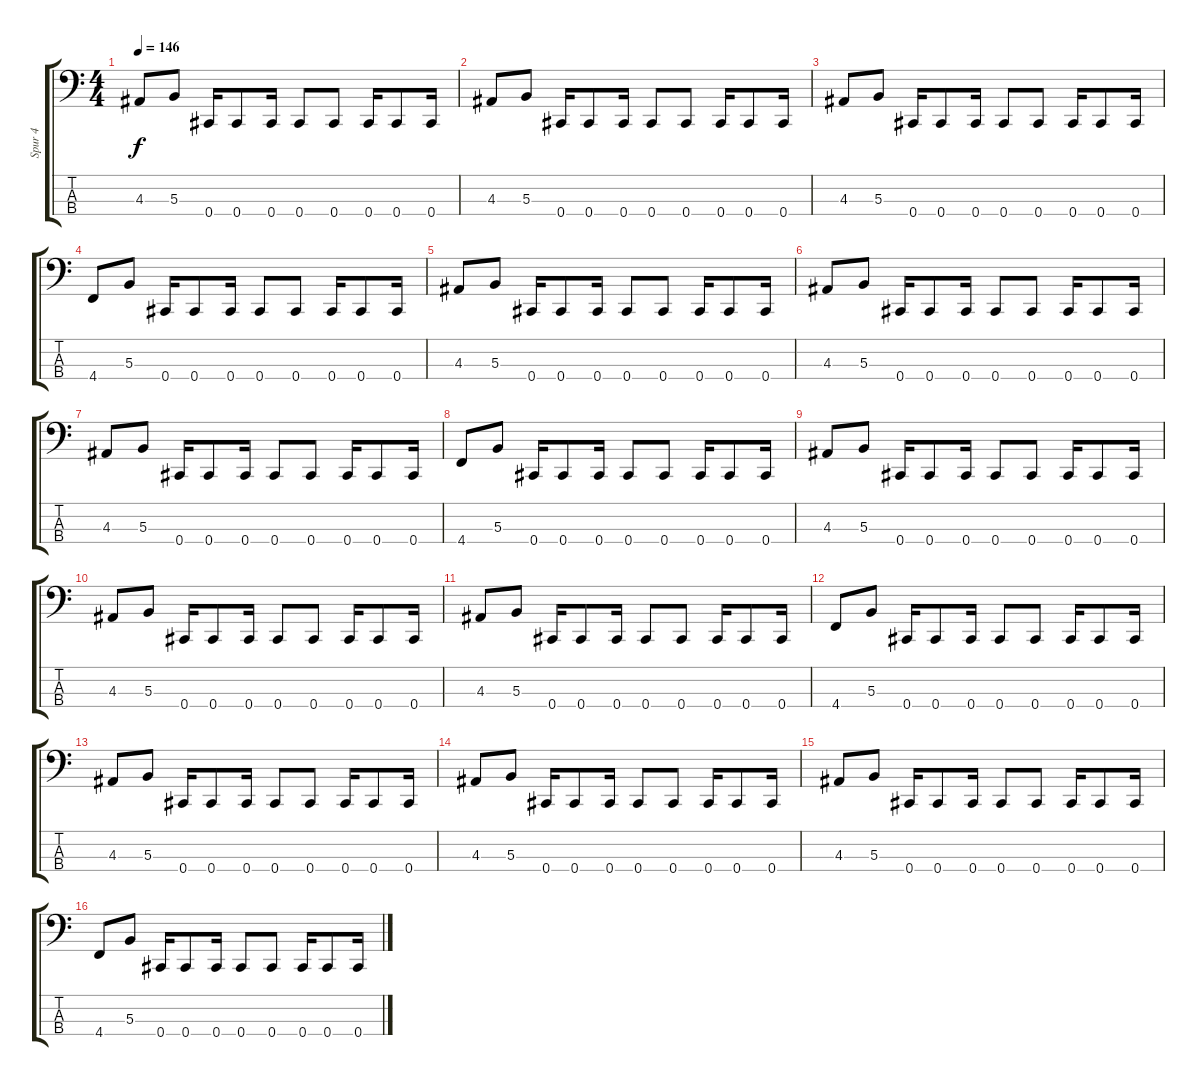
\track ("Spur 4" "Spur 4") {instrument electricbassfinger}
\staff {score tabs}
\tuning (E2 B1 Gb1 Db1) {hide}
\ts (4 4)
\tempo 146
\clef f4
\ks c
4.3.8{dy f instrument electricbassfinger} 5.3.8 0.4.16 0.4.8 0.4.16 0.4.8 0.4.8 0.4.16 0.4.8 0.4.16 |
4.3.8 5.3.8 0.4.16 0.4.8 0.4.16 0.4.8 0.4.8 0.4.16 0.4.8 0.4.16 |
4.3.8 5.3.8 0.4.16 0.4.8 0.4.16 0.4.8 0.4.8 0.4.16 0.4.8 0.4.16 |
4.4.8 5.3.8 0.4.16 0.4.8 0.4.16 0.4.8 0.4.8 0.4.16 0.4.8 0.4.16 |
4.3.8 5.3.8 0.4.16 0.4.8 0.4.16 0.4.8 0.4.8 0.4.16 0.4.8 0.4.16 |
4.3.8 5.3.8 0.4.16 0.4.8 0.4.16 0.4.8 0.4.8 0.4.16 0.4.8 0.4.16 |
4.3.8 5.3.8 0.4.16 0.4.8 0.4.16 0.4.8 0.4.8 0.4.16 0.4.8 0.4.16 |
4.4.8 5.3.8 0.4.16 0.4.8 0.4.16 0.4.8 0.4.8 0.4.16 0.4.8 0.4.16 |
4.3.8 5.3.8 0.4.16 0.4.8 0.4.16 0.4.8 0.4.8 0.4.16 0.4.8 0.4.16 |
4.3.8 5.3.8 0.4.16 0.4.8 0.4.16 0.4.8 0.4.8 0.4.16 0.4.8 0.4.16 |
4.3.8 5.3.8 0.4.16 0.4.8 0.4.16 0.4.8 0.4.8 0.4.16 0.4.8 0.4.16 |
4.4.8 5.3.8 0.4.16 0.4.8 0.4.16 0.4.8 0.4.8 0.4.16 0.4.8 0.4.16 |
4.3.8 5.3.8 0.4.16 0.4.8 0.4.16 0.4.8 0.4.8 0.4.16 0.4.8 0.4.16 |
4.3.8 5.3.8 0.4.16 0.4.8 0.4.16 0.4.8 0.4.8 0.4.16 0.4.8 0.4.16 |
4.3.8 5.3.8 0.4.16 0.4.8 0.4.16 0.4.8 0.4.8 0.4.16 0.4.8 0.4.16 |
4.4.8 5.3.8 0.4.16 0.4.8 0.4.16 0.4.8 0.4.8 0.4.16 0.4.8 0.4.16
